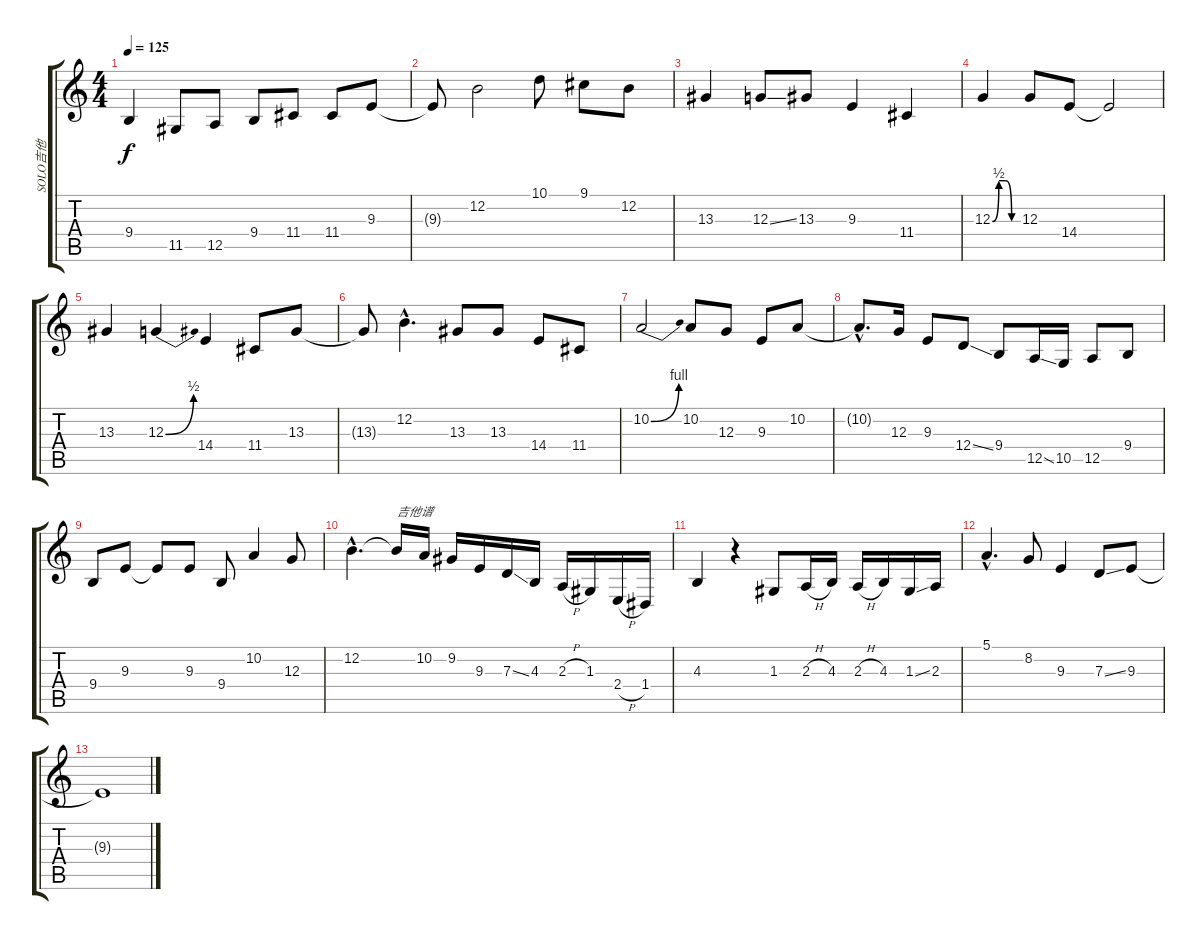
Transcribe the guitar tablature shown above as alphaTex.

\track ("SOLO吉他" "SOLO吉他") {instrument altosax}
\staff {score tabs}
\tuning (E4 B3 G3 D3 A2 E2) {hide}
\ts (4 4)
\tempo 125
\clef g2
\ks c
9.4.4{dy f} 11.5.8 12.5.8 9.4.8 11.4.8 11.4.8 9.3.8 |
9.3{t}.8 12.2.2 10.1.8 9.1.8 12.2.8 |
13.3.4 12.3{ss}.8 13.3.8 9.3.4 11.4.4 |
12.3{be (custom 0 0 15 2 30 2 45 0 60 0)}.4 12.3.8 14.4.8 14.4{t}.2 |
13.3.4 12.3{be (bend 0 0 60 2)}.4 14.4.4 11.4.8 13.3.8 |
13.3{t}.8 12.2{hac}.4{d} 13.3.8 13.3.8 14.4.8 11.4.8 |
10.2{be (bend 0 0 60 4)}.2 10.2.8 12.3.8 9.3.8 10.2.8 |
10.2{hac t}.8{d} 12.3.16 9.3.8 12.4{ss}.8 9.4.8 12.5{ss}.16 10.5.16 12.5.8 9.4.8 |
9.4.8 9.3.8 9.3{t}.8 9.3.8 9.4.8 10.2.4 12.3.8 |
12.2{hac}.4{d} 12.2{t}.16{txt "吉他谱"} 10.2.16 9.2.16 9.3.16 7.3{ss}.16 4.3.16 2.3{h}.16 1.3.16 2.4{h}.16 1.4.16 |
4.3.4 r.4 1.3.8 2.3{h}.16 4.3.16 2.3{h}.16 4.3.16 1.3{ss}.16 2.3.16 |
5.1{hac}.4{d} 8.2.8 9.3.4 7.3{ss}.8 9.3.8 |
9.3{t}.1
